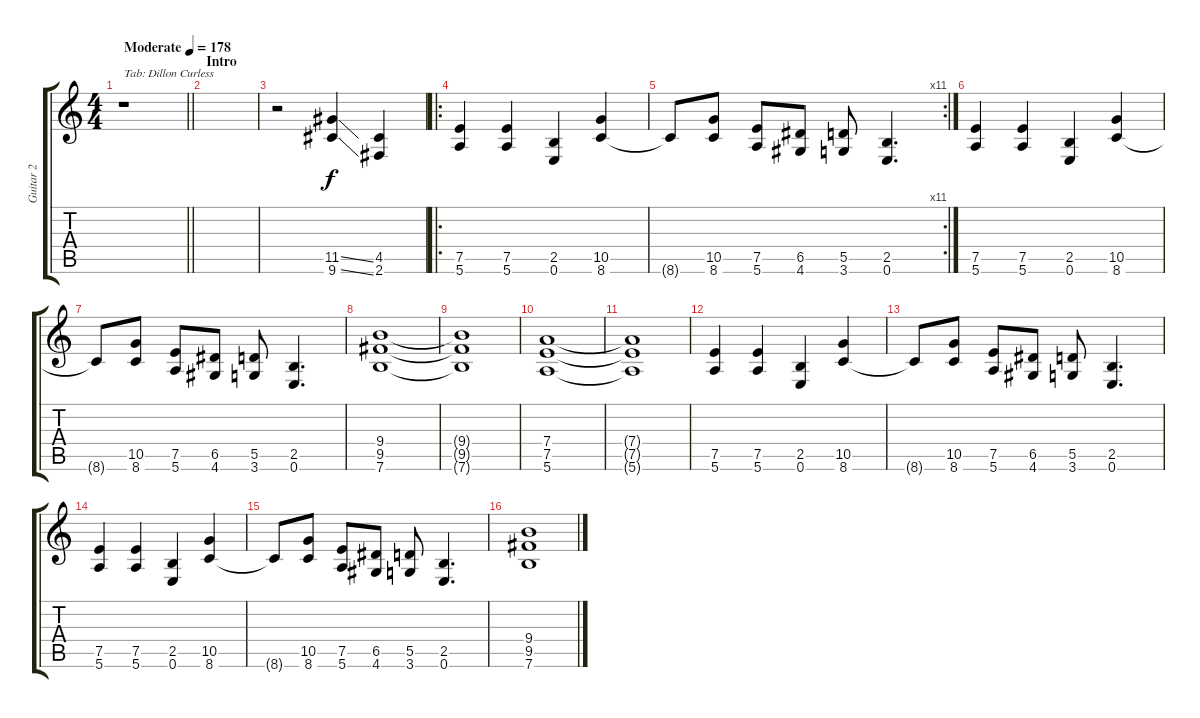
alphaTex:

\track ("Guitar 2" "Guitar 2") {instrument distortionguitar}
\staff {score tabs}
\tuning (E4 B3 G3 D3 A2 E2) {hide}
\ts (4 4)
\tempo (178 "Moderate")
\clef g2
\barLineRight lightlight
\ks c
r.1{txt "Tab: Dillon Curless" dy f instrument distortionguitar} |
\section ("" "Intro")
|
r.2 (11.5{ss} 9.6{ss}).4 (4.5 2.6).4 |
\ro
(7.5 5.6).4 (7.5 5.6).4 (2.5 0.6).4 (10.5 8.6).4 |
\rc 11
8.6{t}.8 (10.5 8.6).8 (7.5 5.6).8 (6.5 4.6).8 (5.5 3.6).8 (2.5 0.6).4{d} |
(7.5 5.6).4 (7.5 5.6).4 (2.5 0.6).4 (10.5 8.6).4 |
8.6{t}.8 (10.5 8.6).8 (7.5 5.6).8 (6.5 4.6).8 (5.5 3.6).8 (2.5 0.6).4{d} |
(9.4 9.5 7.6).1 |
(9.4{t} 9.5{t} 7.6{t}).1 |
(7.4 7.5 5.6).1 |
(7.4{t} 7.5{t} 5.6{t}).1 |
(7.5 5.6).4 (7.5 5.6).4 (2.5 0.6).4 (10.5 8.6).4 |
8.6{t}.8 (10.5 8.6).8 (7.5 5.6).8 (6.5 4.6).8 (5.5 3.6).8 (2.5 0.6).4{d} |
(7.5 5.6).4 (7.5 5.6).4 (2.5 0.6).4 (10.5 8.6).4 |
8.6{t}.8 (10.5 8.6).8 (7.5 5.6).8 (6.5 4.6).8 (5.5 3.6).8 (2.5 0.6).4{d} |
(9.4 9.5 7.6).1
